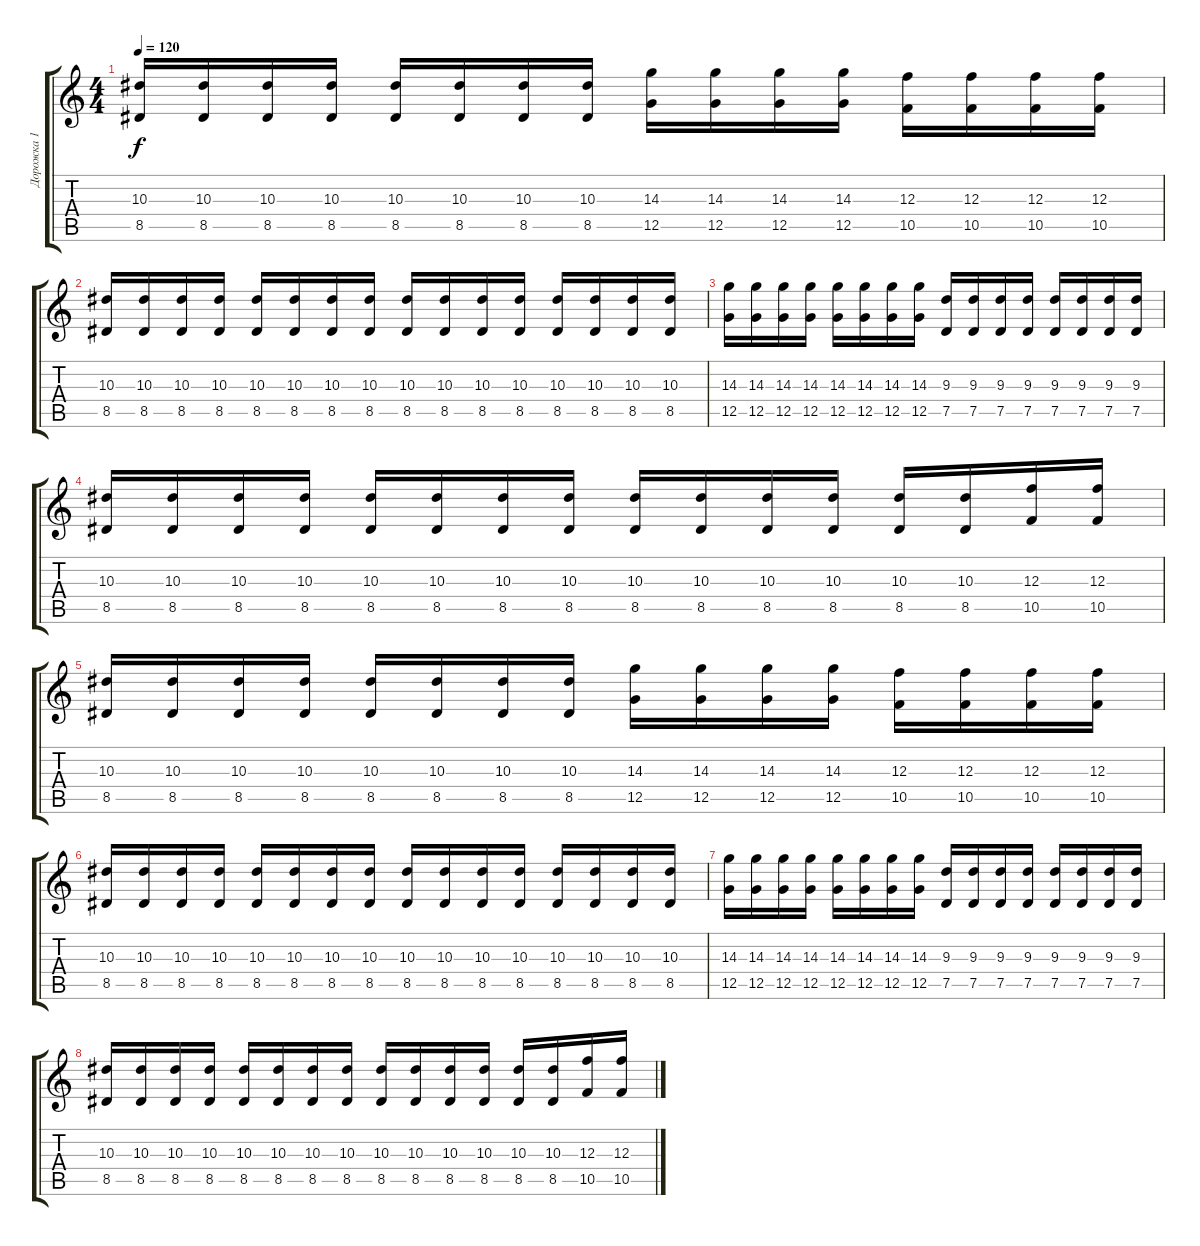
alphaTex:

\track ("Дорожка 1" "Дорожка 1") {instrument distortionguitar}
\staff {score tabs}
\tuning (D4 A3 F3 C3 G2 C2) {hide}
\ts (4 4)
\tempo 120
\clef g2
\ks c
(10.3 8.5).16{dy f} (10.3 8.5).16 (10.3 8.5).16 (10.3 8.5).16 (10.3 8.5).16 (10.3 8.5).16 (10.3 8.5).16 (10.3 8.5).16 (14.3 12.5).16 (14.3 12.5).16 (14.3 12.5).16 (14.3 12.5).16 (12.3 10.5).16 (12.3 10.5).16 (12.3 10.5).16 (12.3 10.5).16 |
(10.3 8.5).16 (10.3 8.5).16 (10.3 8.5).16 (10.3 8.5).16 (10.3 8.5).16 (10.3 8.5).16 (10.3 8.5).16 (10.3 8.5).16 (10.3 8.5).16 (10.3 8.5).16 (10.3 8.5).16 (10.3 8.5).16 (10.3 8.5).16 (10.3 8.5).16 (10.3 8.5).16 (10.3 8.5).16 |
(14.3 12.5).16 (14.3 12.5).16 (14.3 12.5).16 (14.3 12.5).16 (14.3 12.5).16 (14.3 12.5).16 (14.3 12.5).16 (14.3 12.5).16 (9.3 7.5).16 (9.3 7.5).16 (9.3 7.5).16 (9.3 7.5).16 (9.3 7.5).16 (9.3 7.5).16 (9.3 7.5).16 (9.3 7.5).16 |
(10.3 8.5).16 (10.3 8.5).16 (10.3 8.5).16 (10.3 8.5).16 (10.3 8.5).16 (10.3 8.5).16 (10.3 8.5).16 (10.3 8.5).16 (10.3 8.5).16 (10.3 8.5).16 (10.3 8.5).16 (10.3 8.5).16 (10.3 8.5).16 (10.3 8.5).16 (12.3 10.5).16 (12.3 10.5).16 |
(10.3 8.5).16 (10.3 8.5).16 (10.3 8.5).16 (10.3 8.5).16 (10.3 8.5).16 (10.3 8.5).16 (10.3 8.5).16 (10.3 8.5).16 (14.3 12.5).16 (14.3 12.5).16 (14.3 12.5).16 (14.3 12.5).16 (12.3 10.5).16 (12.3 10.5).16 (12.3 10.5).16 (12.3 10.5).16 |
(10.3 8.5).16 (10.3 8.5).16 (10.3 8.5).16 (10.3 8.5).16 (10.3 8.5).16 (10.3 8.5).16 (10.3 8.5).16 (10.3 8.5).16 (10.3 8.5).16 (10.3 8.5).16 (10.3 8.5).16 (10.3 8.5).16 (10.3 8.5).16 (10.3 8.5).16 (10.3 8.5).16 (10.3 8.5).16 |
(14.3 12.5).16 (14.3 12.5).16 (14.3 12.5).16 (14.3 12.5).16 (14.3 12.5).16 (14.3 12.5).16 (14.3 12.5).16 (14.3 12.5).16 (9.3 7.5).16 (9.3 7.5).16 (9.3 7.5).16 (9.3 7.5).16 (9.3 7.5).16 (9.3 7.5).16 (9.3 7.5).16 (9.3 7.5).16 |
(10.3 8.5).16 (10.3 8.5).16 (10.3 8.5).16 (10.3 8.5).16 (10.3 8.5).16 (10.3 8.5).16 (10.3 8.5).16 (10.3 8.5).16 (10.3 8.5).16 (10.3 8.5).16 (10.3 8.5).16 (10.3 8.5).16 (10.3 8.5).16 (10.3 8.5).16 (12.3 10.5).16 (12.3 10.5).16
